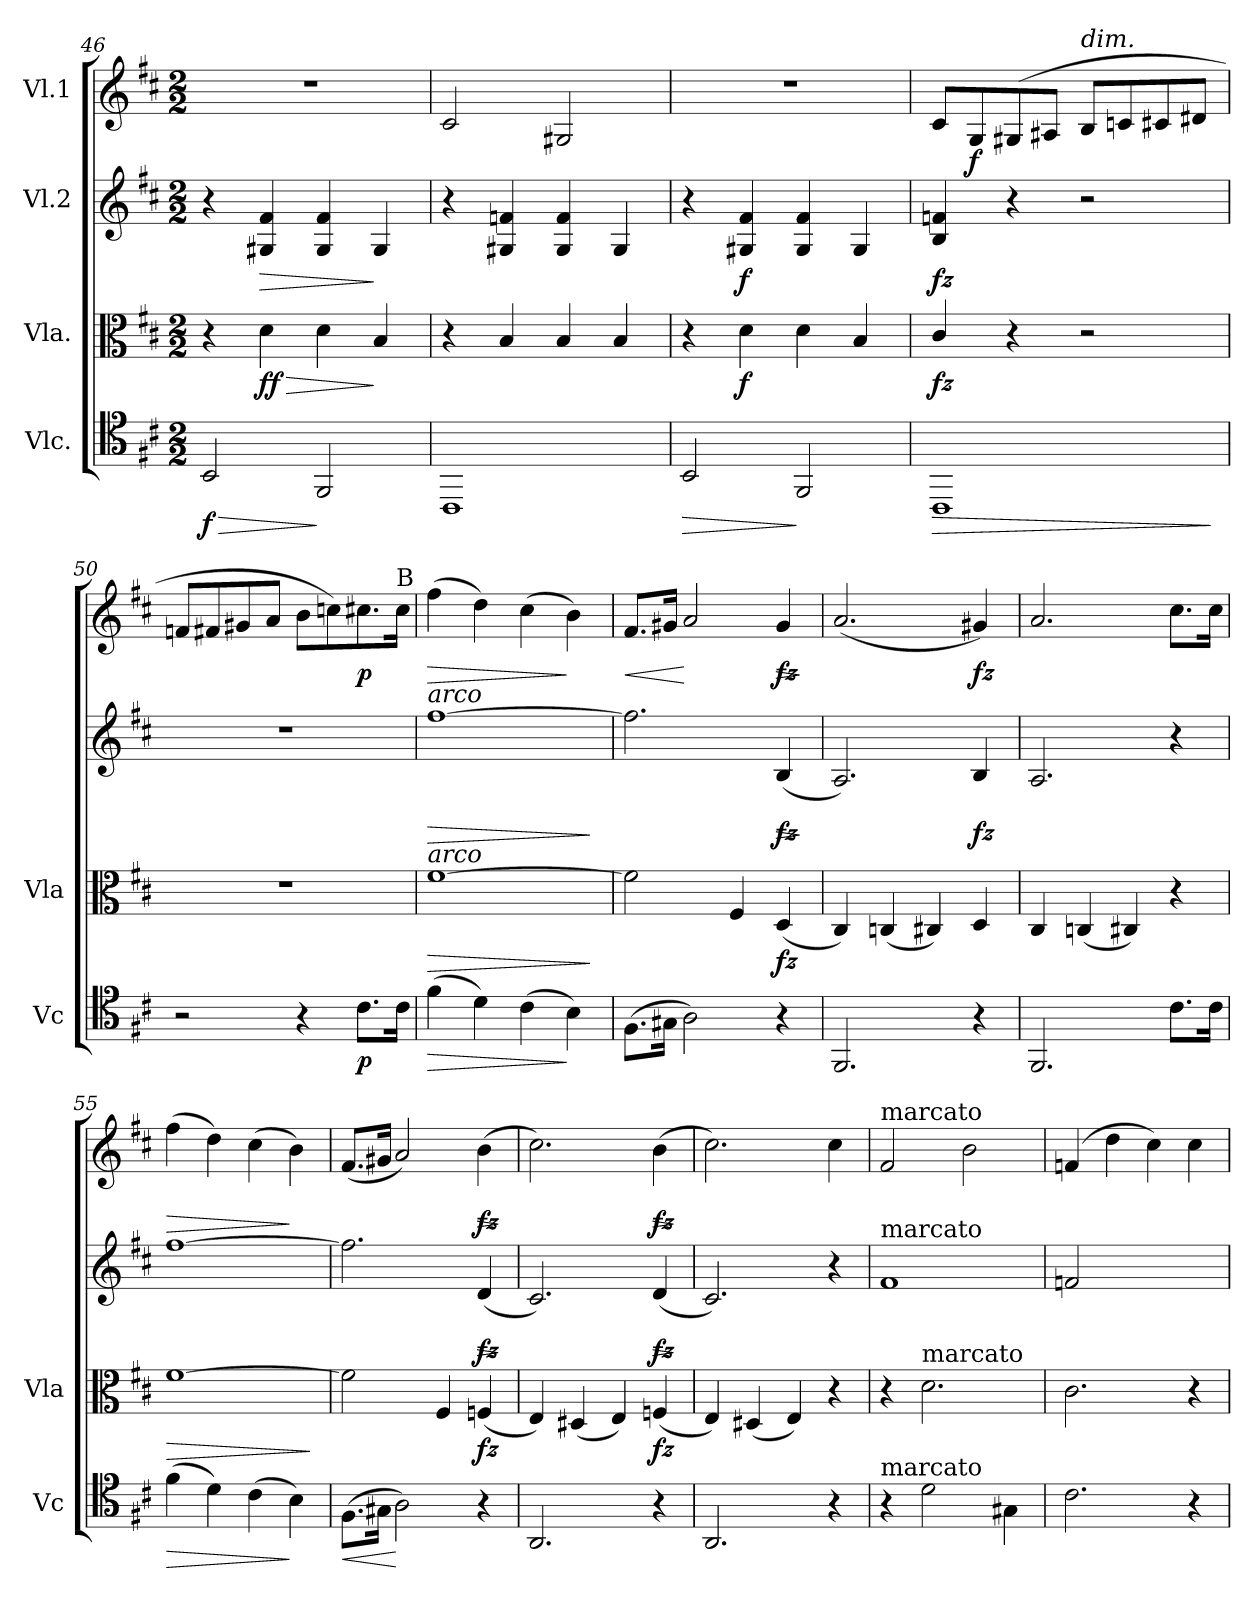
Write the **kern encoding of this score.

**kern	**dynam	**kern	**dynam	**kern	**dynam	**kern	**dynam
*part4	*part4	*part3	*part3	*part2	*part2	*part1	*part1
*staff4	*staff4	*staff3	*staff3	*staff2	*staff2	*staff1	*staff1
*I"Vlc.	*	*I"Vla.	*	*I"Vl.2	*	*I"Vl.1	*
*I'Vc	*	*I'Vla	*	*	*	*	*
*clefC4	*	*clefC3	*	*clefG2	*	*clefG2	*
*k[f#c#]	*	*k[f#c#]	*	*k[f#c#]	*	*k[f#c#]	*
*M2/2	*	*M2/2	*	*M2/2	*	*M2/2	*
=46	=46	=46	=46	=46	=46	=46	=46
!	!LO:HP:b	!	!	!	!	!	!
!	!LO:DY:n=1:b	!	!	!	!	!	!
2BB/	> f	4r	.	4r	.	1r	.
!	!	!	!LO:HP:b	!	!LO:HP:b	!	!
!	!	!	!LO:DY:n=1:b	!	!	!	!
!	!	!	!LO:DY:n=2:b	!	!	!	!
.	.	4d\	> f f	4G#X/ 4f#/	>	.	.
2FF#/	]	4d\	.	4G#/ 4f#/	.	.	.
.	.	4B/	]	4G#/	]	.	.
=47	=47	=47	=47	=47	=47	=47	=47
1CC#	.	4r	.	4r	.	2c#/	.
.	.	4B/	.	4G#X/ 4fn/	.	.	.
.	.	4B/	.	4G#/ 4f/	.	2G#X/	.
.	.	4B/	.	4G#/	.	.	.
!!LO:LB:g=z
=48	=48	=48	=48	=48	=48	=48	=48
!	!LO:HP:b	!	!	!	!	!	!
2BB/	>	4r	.	4r	.	1r	.
!	!	!	!LO:DY:b	!	!LO:DY:b	!	!
.	.	4d\	f	4G#X/ 4f#/	f	.	.
2FF#/	]	4d\	.	4G#/ 4f#/	.	.	.
.	.	4B/	.	4G#/	.	.	.
=49	=49	=49	=49	=49	=49	=49	=49
!	!LO:HP:b	!	!LO:DY:b	!	!LO:DY:b	!	!
1CC#	>	4c#/	fz	4B/ 4fn/	fz	8c#/L	.
!	!	!	!	!	!	!	!LO:DY:b
.	.	.	.	.	.	8G/	f
.	.	4r	.	4r	.	(8G#X/	.
.	.	.	.	.	.	8A#X/J	.
!	!	!	!	!	!	!LO:TX:a:i:t=dim.	!
.	.	2r	.	2r	.	8B/L	.
.	.	.	.	.	.	8cn/	.
.	.	.	.	.	.	8c#X/	.
.	.	.	.	.	.	8d#X/J	.
.	]	.	.	.	.	.	.
=50	=50	=50	=50	=50	=50	=50	=50
2r	.	1r	.	1r	.	8fn/L	.
.	.	.	.	.	.	8f#X/	.
.	.	.	.	.	.	8g#X/	.
.	.	.	.	.	.	8a/J	.
4r	.	.	.	.	.	8b\L	.
.	.	.	.	.	.	8ccn\)	.
!	!LO:DY:b	!	!	!	!	!	!LO:DY:b
8.c#\L	p	.	.	.	.	8.cc#X\	p
!	!	!	!	!	!	!LO:TX:a:t=B	!
16c#\Jk	.	.	.	.	.	16cc#\Jk	.
=51	=51	=51	=51	=51	=51	=51	=51
!	!	!	!	!LO:TX:a:i:t=arco	!	!	!
!	!	!LO:TX:a:i:t=arco	!	!	!	!	!
!	!LO:HP:b	!	!LO:HP:b	!	!LO:HP:b	!	!LO:HP:b
(4f#\	>	[1f#	>	[1ff#	>	(4ff#\	>
4d\)	.	.	.	.	.	4dd\)	.
(4c#\	.	.	.	.	.	(4cc#\	.
4B\)	]	.	.	.	.	4b\)	]
.	.	.	]	.	]	.	.
!!LO:LB:g=z
=52	=52	=52	=52	=52	=52	=52	=52
!	!	!	!	!	!	!	!LO:HP:b
(8.F#\L	.	2f#\]	.	2.ff#\]	.	8.f#/L	<
16G#X\Jk	.	.	.	.	.	16g#X/Jk	.
2A\)	.	.	.	.	.	2a/	[
.	.	4F#/	.	.	.	.	.
!	!	!	!LO:DY:b	!	!LO:HP:b	!	!LO:HP:b
!	!	!	!	!	!LO:DY:n=1:b	!	!LO:DY:n=1:b
4r	.	(4D/	fz	(4B/	> fz	4g#/	> fz
.	.	.	.	.	]	.	]
=53	=53	=53	=53	=53	=53	=53	=53
2.FF#/	.	4C#/)	.	2.A/)	.	(2.a/	.
.	.	(4Cn/	.	.	.	.	.
.	.	4C#X/)	.	.	.	.	.
!	!	!	!	!	!LO:DY:b	!	!LO:DY:b
4r	.	4D/	.	4B/	fz	4g#X/)	fz
!!LO:PB:g=z
=54	=54	=54	=54	=54	=54	=54	=54
2.FF#/	.	4C#/	.	2.A/	.	2.a/	.
.	.	(4Cn/	.	.	.	.	.
.	.	4C#X/)	.	.	.	.	.
8.c#\L	.	4r	.	4r	.	8.cc#\L	.
16c#\Jk	.	.	.	.	.	16cc#\Jk	.
=55	=55	=55	=55	=55	=55	=55	=55
!	!LO:HP:b	!	!LO:HP:b	!	!	!	!
!	!	!	!LO:HP:n=1:b	!	!	!	!LO:HP:b
(4f#\	>	[1f#	> >	[1ff#	.	(4ff#\	>
4d\)	.	.	.	.	.	4dd\)	.
(4c#\	.	.	.	.	.	(4cc#\	.
4B\)	]	.	.	.	.	4b\)	]
.	.	.	]	.	.	.	.
=56	=56	=56	=56	=56	=56	=56	=56
!	!LO:HP:b	!	!	!	!	!	!
(8.F#\L	<	2f#\]	.	2.ff#\]	.	(8.f#/L	.
16G#X\Jk	.	.	.	.	.	16g#X/Jk	.
2A\)	[	.	.	.	.	2a/)	.
.	.	4F#/	]	.	.	.	.
!	!	!	!LO:DY:b	!	!LO:HP:b	!	!LO:HP:b
!	!	!	!	!	!LO:DY:n=1:b	!	!LO:DY:n=1:b
4r	.	(4Fn/	fz	(4d/	> fz	(4b\	> fz
.	.	.	.	.	]	.	]
=57	=57	=57	=57	=57	=57	=57	=57
2.AA/	.	4E/)	.	2.c#/)	.	2.cc#\)	.
.	.	(4D#X/	.	.	.	.	.
.	.	4E/)	.	.	.	.	.
!	!	!	!LO:DY:b	!	!LO:HP:b	!	!LO:HP:b
!	!	!	!	!	!LO:DY:n=1:b	!	!LO:DY:n=1:b
4r	.	(4Fn/	fz	(4d/	> fz	(4b\	> fz
.	.	.	.	.	]	.	]
=58	=58	=58	=58	=58	=58	=58	=58
2.AA/	.	4E/)	.	2.c#/)	.	2.cc#\)	.
.	.	(4D#X/	.	.	.	.	.
.	.	4E/)	.	.	.	.	.
4r	.	4r	.	4r	.	4cc#\	.
=59	=59	=59	=59	=59	=59	=59	=59
!	!	!	!	!	!	!LO:TX:a:t=marcato	!
!	!	!	!	!LO:TX:a:t=marcato	!	!	!
!LO:TX:a:t=marcato	!	!	!	!	!	!	!
4r	.	4r	.	1f#	.	2f#/	.
!	!	!LO:TX:a:t=marcato	!	!	!	!	!
2d\	.	2.d\	.	.	.	.	.
.	.	.	.	.	.	2b\	.
4G#X\	.	.	.	.	.	.	.
!!LO:LB:g=z
=60	=60	=60	=60	=60	=60	=60	=60
2.c#\	.	2.c#\	.	2fn/	.	(4fn/	.
.	.	.	.	.	.	4dd\	.
.	.	.	.	2ryy	.	4cc#\)	.
4r	.	4r	.	.	.	4cc#\	.
=	=	=	=	=	=	=	=
*-	*-	*-	*-	*-	*-	*-	*-
